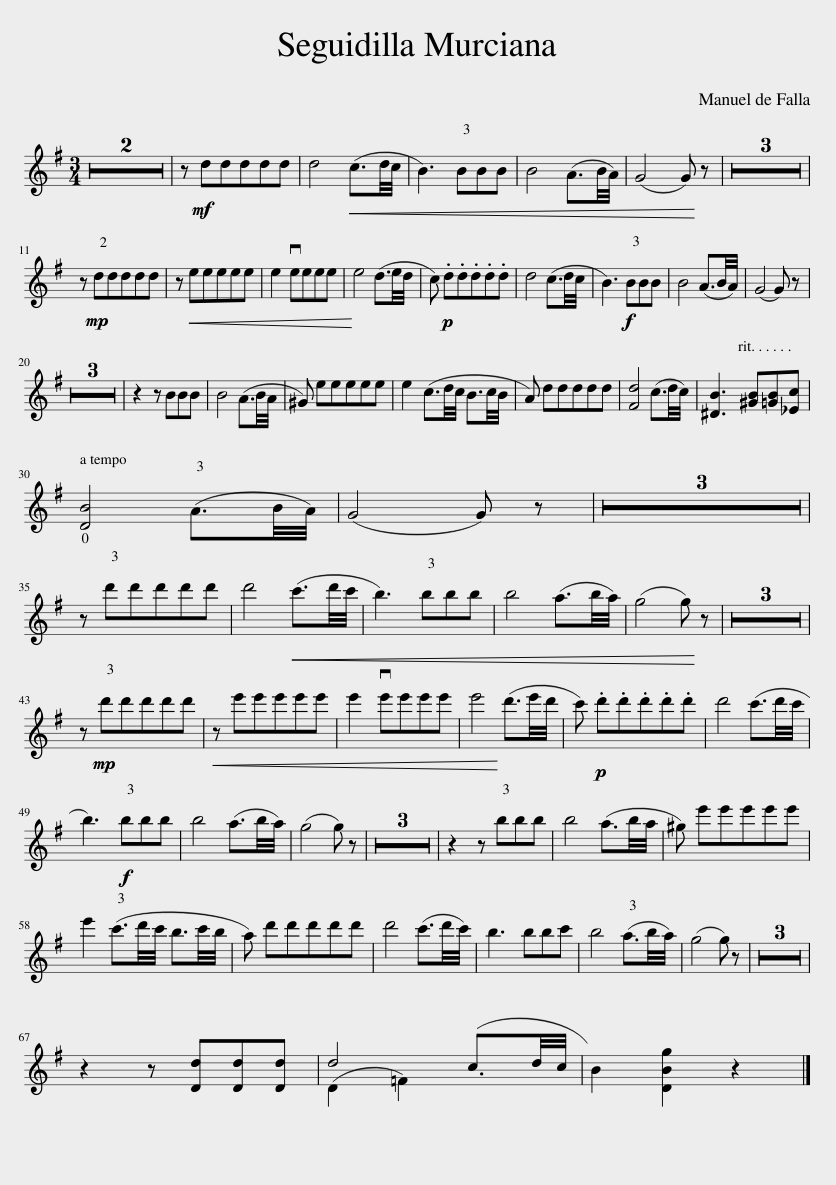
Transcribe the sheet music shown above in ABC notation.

X:1
%%score ( 1 2 )
L:1/8
M:3/4
I:linebreak $
K:G
V:1 treble
V:2 treble
V:1
 z6 | z6 | z!mf! ddddd | d4!<(! (c3/2d/4c/4 | B3) !3!BBB | %5
 B4 (A3/2B/4A/4) | (G4 G)!<)! z | z6 | z6 | z6 |$ %10
 z!mp! !2!ddddd | z!<(! eeeee | e2 veeee | e4!<)! (d3/2e/4d/4 | c)!p! .d.d.d.d.d | %15
 d4 (c3/2d/4c/4 | B3)!f! !3!BBB | B4 (A3/2B/4A/4) | (G4 G) z |$ z6 | %20
 z6 | z6 | z2 z BBB | B4 (A3/2B/4A/4 | ^G) eeeee | %25
 e2 (c3/2d/4c/4 B3/2c/4B/4 | A) ddddd | [Fd]4 (c3/2d/4c/4) | [^DB]3 [^GB][=GB][_Ec] |$ !0![DB]4 (!3!A3/2B/4A/4) | %30
 (G4 G) z | z6 | z6 | z6 |$ z !3!d'd'd'd'd' | %35
 d'4!<(! (c'3/2d'/4c'/4 | b3) !3!bbb | b4 (a3/2b/4a/4) | (g4 g)!<)! z | z6 | %40
 z6 | z6 |$ z!mp! !3!d'd'd'd'd' |!<(! z e'e'e'e'e' | e'2 ve'e'e'e' | %45
 e'4!<)! (d'3/2e'/4d'/4 | c')!p! .d'.d'.d'.d'.d' | d'4 (c'3/2d'/4c'/4 |$ b3)!f! !3!bbb | b4 (a3/2b/4a/4) | %50
 (g4 g) z | z6 | z6 | z6 | z2 z !3!bbb | %55
 b4 (a3/2b/4a/4 | ^g) e'e'e'e'e' |$ e'2 (!3!c'3/2d'/4c'/4 b3/2c'/4b/4 | a) d'd'd'd'd' | d'4 (c'3/2d'/4c'/4) | %60
 b3 bbc' | b4 (!3!a3/2b/4a/4) | (g4 g) z | z6 | z6 | %65
 z6 |$ z2 z [Dd][Dd][Dd] | d4 x2 | B2 [DBg]2 z2 |] %69
V:2
 x6 | x6 | x6 | x6 | x6 | %5
 x6 | x6 | x6 | x6 | x6 |$ %10
 x6 | x6 | x6 | x6 | x6 | %15
 x6 | x6 | x6 | x6 |$ x6 | %20
 x6 | x6 | x6 | x6 | x6 | %25
 x6 | x6 | x6 | x6 |$ x6 | %30
 x6 | x6 | x6 | x6 |$ x6 | %35
 x6 | x6 | x6 | x6 | x6 | %40
 x6 | x6 |$ x6 | x6 | x6 | %45
 x6 | x6 | x6 |$ x6 | x6 | %50
 x6 | x6 | x6 | x6 | x6 | %55
 x6 | x6 |$ x6 | x6 | x6 | %60
 x6 | x6 | x6 | x6 | x6 | %65
 x6 |$ x6 | (D2 =F2) (c3/2d/4c/4) | x6 |] %69
